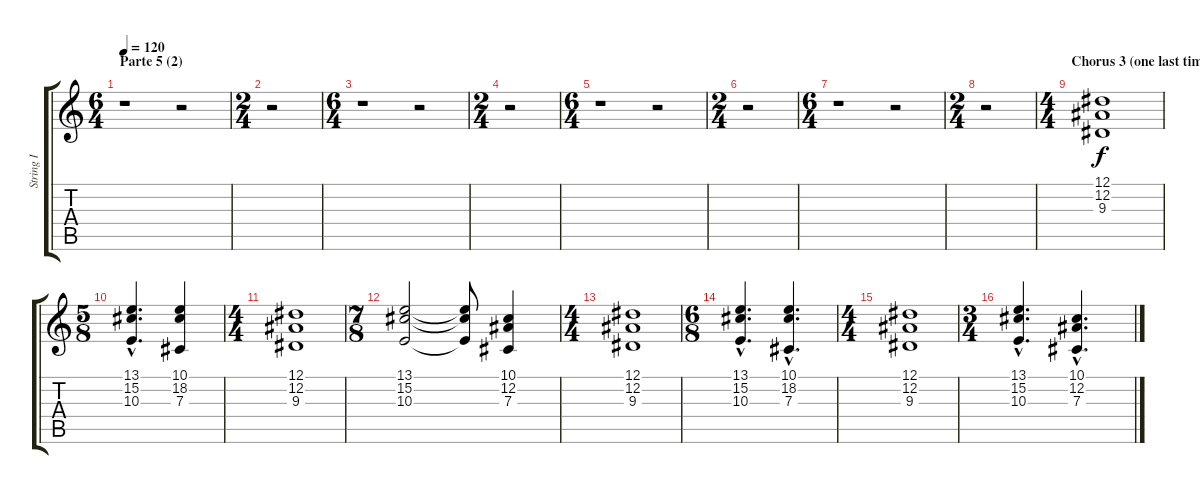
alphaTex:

\track ("String I" "String I") {instrument stringensemble1}
\staff {score tabs}
\tuning (Eb4 Bb3 Gb3 Db3 Ab2 Eb2) {hide}
\ts (6 4)
\section ("" "Parte 5 (2)")
\tempo 120
\clef g2
\ks c
r.1{dy f} r.2 |
\ts (2 4)
r.2 |
\ts (6 4)
r.1 r.2 |
\ts (2 4)
r.2 |
\ts (6 4)
r.1 r.2 |
\ts (2 4)
r.2 |
\ts (6 4)
r.1 r.2 |
\ts (2 4)
r.2 |
\ts (4 4)
\section ("" "Chorus 3 (one last time)")
(12.1 12.2 9.3).1{instrument stringensemble1} |
\ts (5 8)
(13.1{hac} 15.2{hac} 10.3{hac}).4{d} (10.1 18.2 7.3).4 |
\ts (4 4)
(12.1 12.2 9.3).1 |
\ts (7 8)
(13.1 15.2 10.3).2 (13.1{t} 15.2{t} 10.3{t}).8 (10.1 12.2 7.3).4 |
\ts (4 4)
(12.1 12.2 9.3).1{instrument stringensemble1} |
\ts (6 8)
(13.1{hac} 15.2{hac} 10.3{hac}).4{d} (10.1{hac} 18.2{hac} 7.3{hac}).4{d} |
\ts (4 4)
(12.1 12.2 9.3).1 |
\ts (3 4)
(13.1{hac} 15.2{hac} 10.3{hac}).4{d} (10.1{hac} 12.2{hac} 7.3{hac}).4{d}
